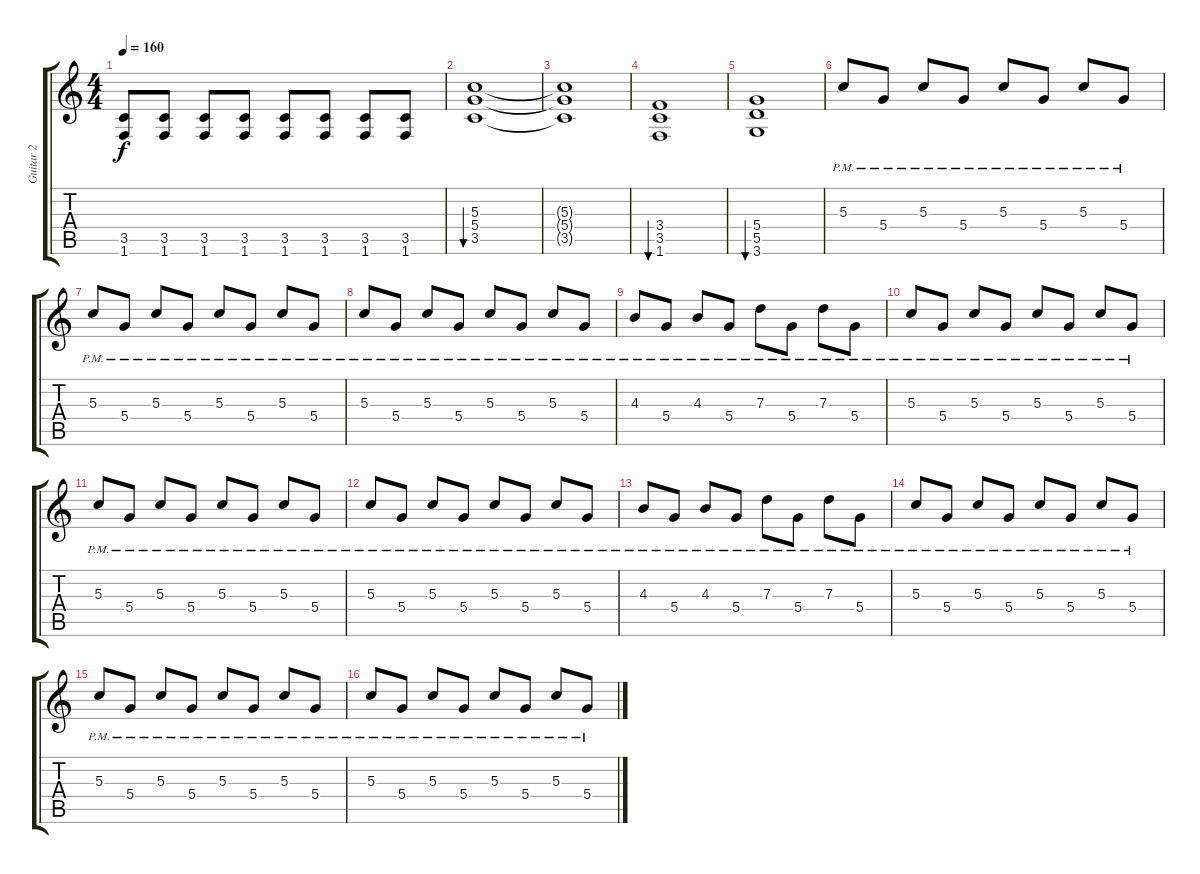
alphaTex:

\track ("Guitar 2" "Guitar 2") {instrument distortionguitar}
\staff {score tabs}
\tuning (E4 B3 G3 D3 A2 E2) {hide}
\ts (4 4)
\tempo 160
\clef g2
\ks c
(3.5 1.6).8{dy f} (3.5 1.6).8 (3.5 1.6).8 (3.5 1.6).8 (3.5 1.6).8 (3.5 1.6).8 (3.5 1.6).8 (3.5 1.6).8 |
(5.3 5.4 3.5).1{bu 240 instrument electricguitarclean} |
(5.3{t} 5.4{t} 3.5{t}).1 |
(3.4 3.5 1.6).1{bu 240} |
(5.4 5.5 3.6).1{bu 240} |
5.3{pm}.8{instrument distortionguitar} 5.4{pm}.8 5.3{pm}.8 5.4{pm}.8 5.3{pm}.8 5.4{pm}.8 5.3{pm}.8 5.4{pm}.8 |
5.3{pm}.8 5.4{pm}.8 5.3{pm}.8 5.4{pm}.8 5.3{pm}.8 5.4{pm}.8 5.3{pm}.8 5.4{pm}.8 |
5.3{pm}.8 5.4{pm}.8 5.3{pm}.8 5.4{pm}.8 5.3{pm}.8 5.4{pm}.8 5.3{pm}.8 5.4{pm}.8 |
4.3{pm}.8 5.4{pm}.8 4.3{pm}.8 5.4{pm}.8 7.3{pm}.8 5.4{pm}.8 7.3{pm}.8 5.4{pm}.8 |
5.3{pm}.8 5.4{pm}.8 5.3{pm}.8 5.4{pm}.8 5.3{pm}.8 5.4{pm}.8 5.3{pm}.8 5.4{pm}.8 |
5.3{pm}.8 5.4{pm}.8 5.3{pm}.8 5.4{pm}.8 5.3{pm}.8 5.4{pm}.8 5.3{pm}.8 5.4{pm}.8 |
5.3{pm}.8 5.4{pm}.8 5.3{pm}.8 5.4{pm}.8 5.3{pm}.8 5.4{pm}.8 5.3{pm}.8 5.4{pm}.8 |
4.3{pm}.8 5.4{pm}.8 4.3{pm}.8 5.4{pm}.8 7.3{pm}.8 5.4{pm}.8 7.3{pm}.8 5.4{pm}.8 |
5.3{pm}.8 5.4{pm}.8 5.3{pm}.8 5.4{pm}.8 5.3{pm}.8 5.4{pm}.8 5.3{pm}.8 5.4{pm}.8 |
5.3{pm}.8 5.4{pm}.8 5.3{pm}.8 5.4{pm}.8 5.3{pm}.8 5.4{pm}.8 5.3{pm}.8 5.4{pm}.8 |
5.3{pm}.8 5.4{pm}.8 5.3{pm}.8 5.4{pm}.8 5.3{pm}.8 5.4{pm}.8 5.3{pm}.8 5.4{pm}.8
